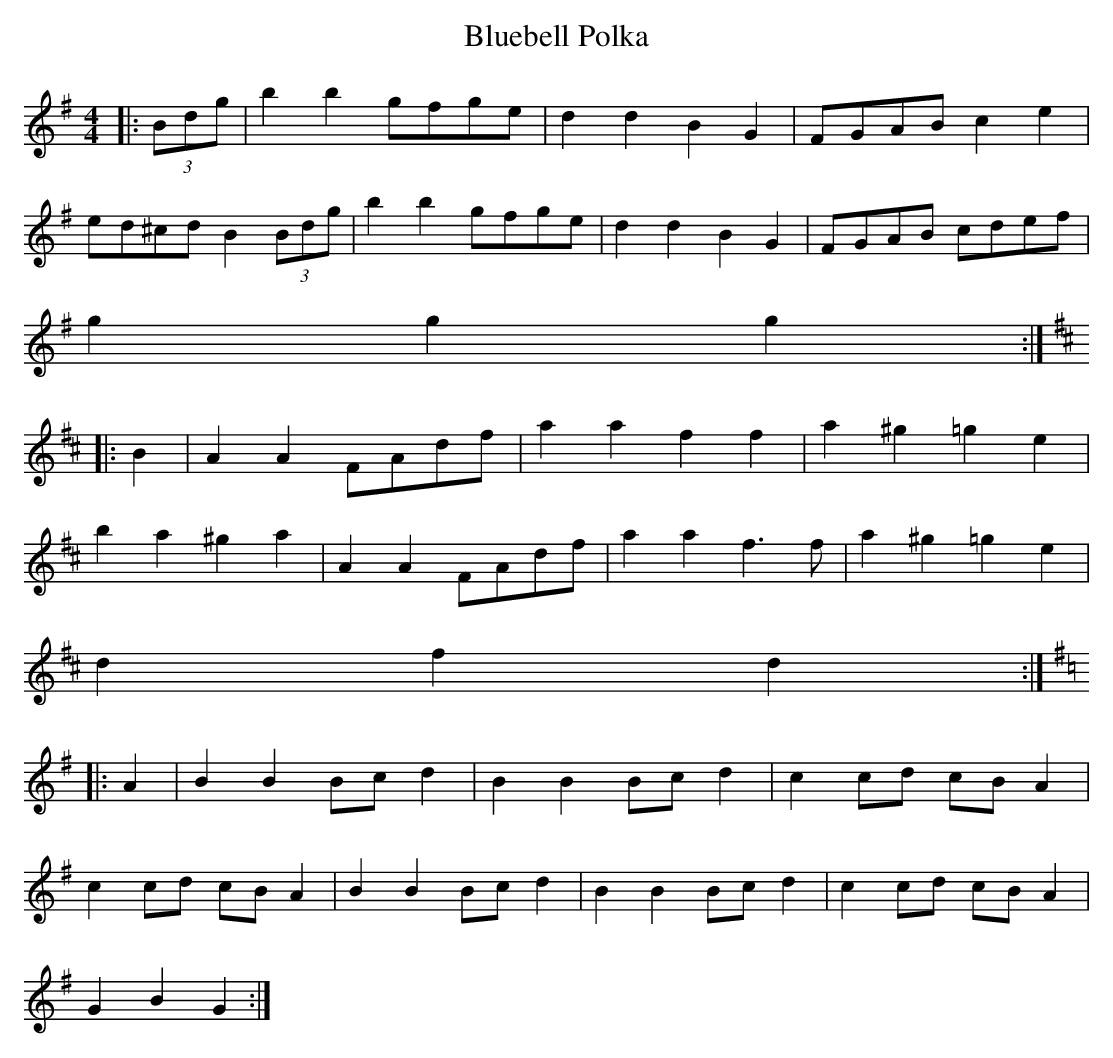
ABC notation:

X:1
T:Bluebell Polka
M:4/4
L:1/8
K:G
|: (3Bdg|b2b2gfge|d2d2B2G2|FGAB c2e2|
ed^cd B2 (3Bdg|b2b2gfge|d2d2B2G2|FGAB cdef|
g2g2g2:|
|:
K:D
B2|A2A2FAdf|a2a2f2f2|a2^g2=g2e2|
b2a2^g2a2|A2A2FAdf|a2a2f3f|a2^g2=g2e2|
d2f2d2:|
|:
K:G
A2|B2B2Bc d2|B2B2Bc d2|c2cd cB A2|
c2cd cB A2|B2B2Bc d2|B2B2Bc d2|c2cd cB A2|
G2B2G2:|
